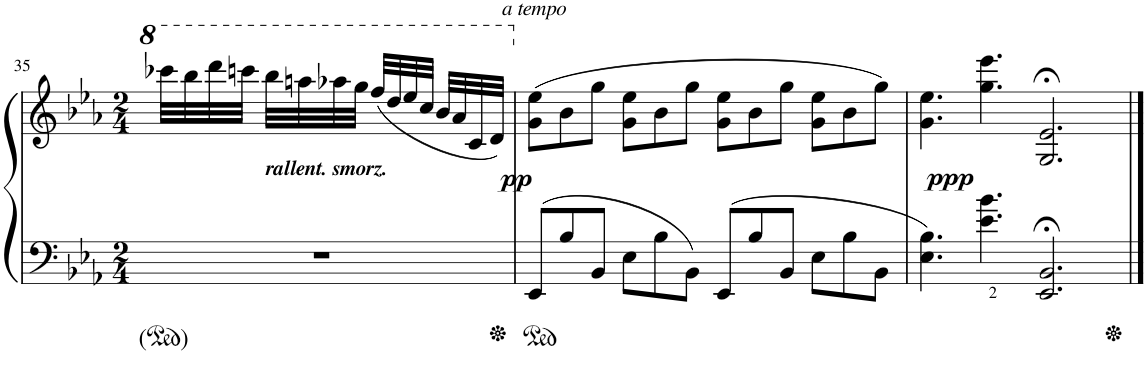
**kern	**kern	**dynam
*part1	*part1	*part1
*staff2	*staff1	*staff1/2
*I"Piano	*	*
*I'Pno.	*	*
!!LO:PB:g=z
*clefF4	*clefG2	*
*k[b-e-a-]	*k[b-e-a-]	*
*M2/4	*M2/4	*
=35	=35	=35
2r	32cccc-X\LLL	.
.	32bbb-\	.
.	32dddd\	.
.	32ccccn\JJJ	.
!	!LO:TX:b:Bi:t=rallent. smorz.	!
.	32bbb-\LLL	.
.	32aaan\	.
.	32aaa-X\	.
.	32ggg\JJJ	.
.	(32fff/LLL	.
.	32ddd/	.
.	32eee-/	.
.	32ccc/JJJ	.
.	32bb-/LLL	.
.	32aa-/	.
.	32cc/	.
.	32dd/JJJ)	.
=36	=36	=36
*M12/8	*M12/8	*
!	!LO:TX:a:i:t=a tempo	!
!	!	!LO:DY:b
8EE-/L	(8g\ 8ee-\L	pp
8B-/	8b-\	.
8BB-/J	8gg\J	.
8E-\L	8g\ 8ee-\L	.
8B-\	8b-\	.
8BB-\J	8gg\J	.
8EE-/L	8g\ 8ee-\L	.
8B-/	8b-\	.
8BB-/J	8gg\J	.
8E-\L	8g\ 8ee-\L	.
8B-\	8b-\	.
8BB-\J	8gg\J)	.
=37	=37	=37
!	!	!LO:DY:b
4.E-\ 4.B-\	4.g\ 4.ee-\	ppp
4.e-\ 4.b-\	4.gg\ 4.eee-\	.
2.EE-/;< 2.BB-/;<	2.G/;< 2.e-/;<	.
==	==	==
*-	*-	*-
